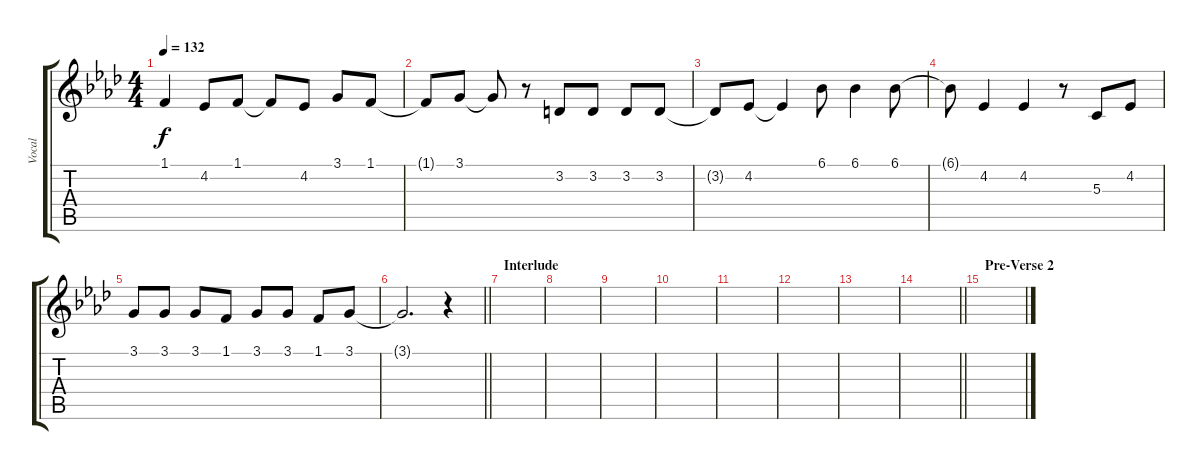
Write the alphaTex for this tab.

\track ("Vocal" "Vocal") {instrument flute}
\staff {score tabs}
\tuning (E4 B3 G3 D3 A2 E2) {hide}
\ts (4 4)
\tempo 132
\clef g2
\ks ab
1.1.4{dy f} 4.2.8 1.1.8 1.1{t}.8 4.2.8 3.1.8 1.1.8 |
1.1{t}.8 3.1.8 3.1{t}.8 r.8 3.2.8 3.2.8 3.2.8 3.2.8 |
3.2{t}.8 4.2.8 4.2{t}.4 6.1.8 6.1.4 6.1.8 |
6.1{t}.8 4.2.4 4.2.4 r.8 5.3.8 4.2.8 |
3.1.8 3.1.8 3.1.8 1.1.8 3.1.8 3.1.8 1.1.8 3.1.8 |
\barLineRight lightlight
3.1{t}.2{d} r.4 |
\section ("" "Interlude")
|
|
|
|
|
|
|
\barLineRight lightlight
|
\section ("" "Pre-Verse 2")
